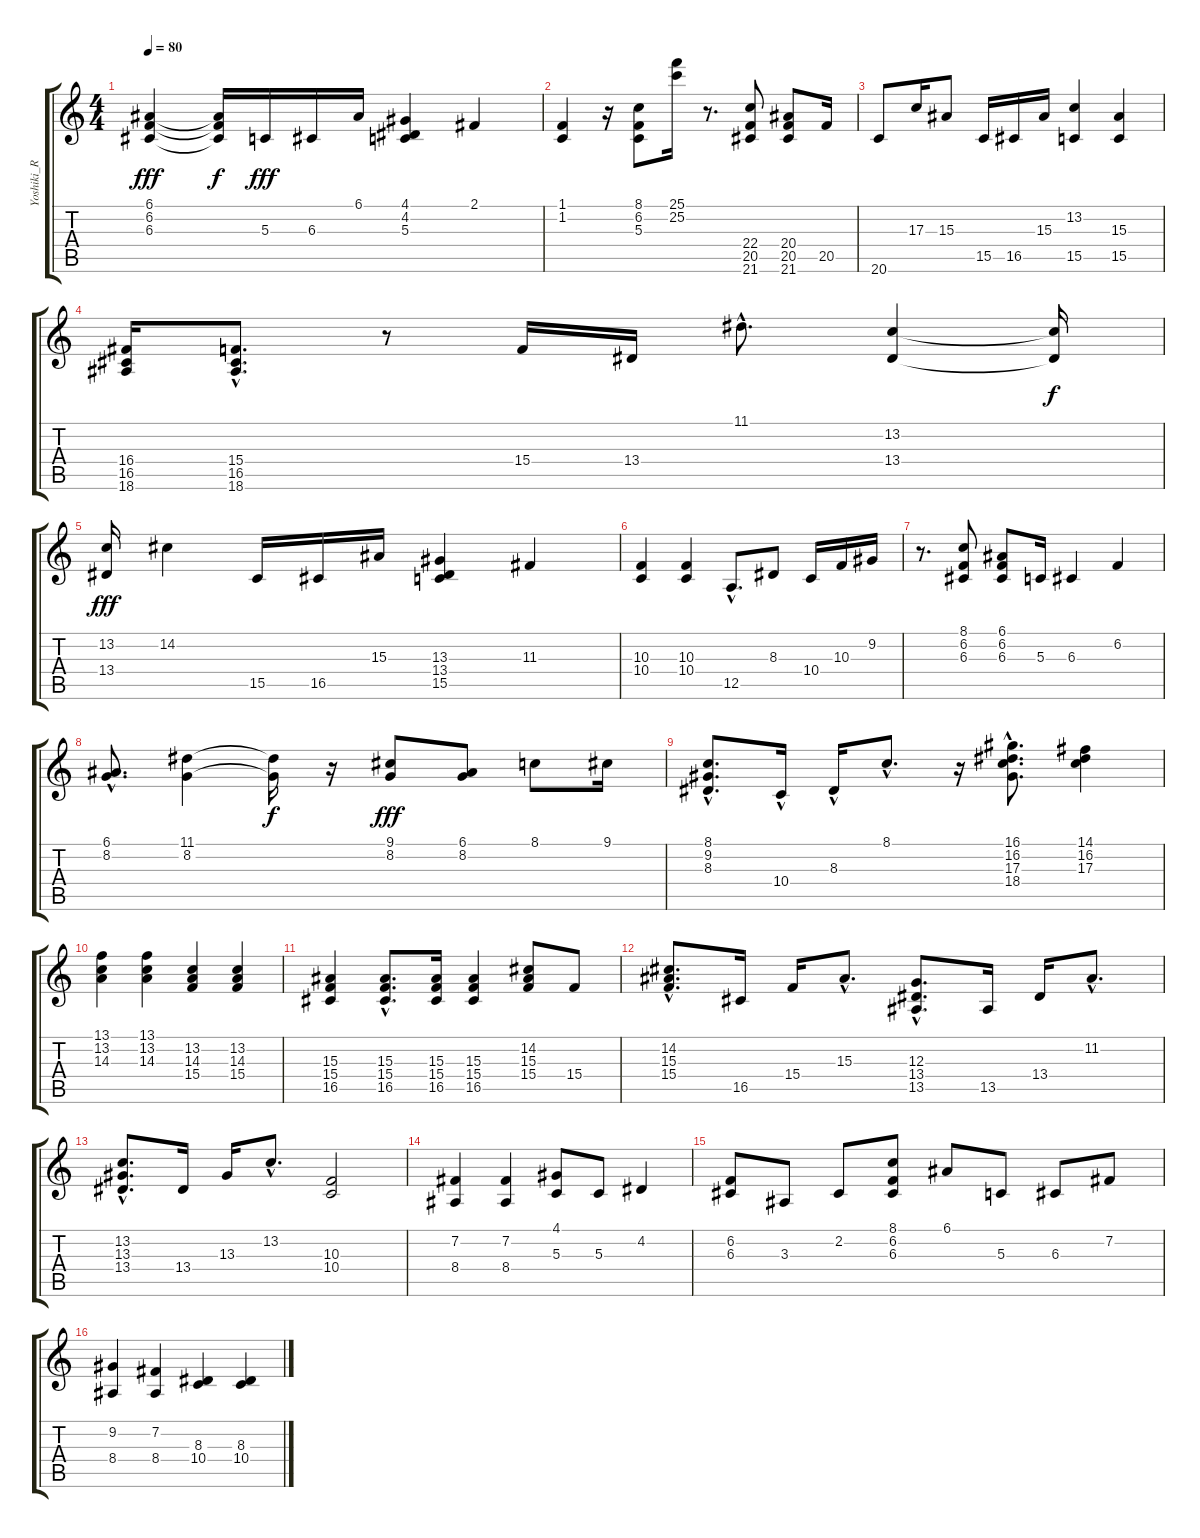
\track ("Yoshiki_R" "Yoshiki_R") {instrument acousticgrandpiano}
\staff {score tabs}
\tuning (E4 B3 G3 D3 A2 E2) {hide}
\ts (4 4)
\tempo 80
\clef g2
\ks c
(6.1 6.2 6.3).4{dy fff} (6.1{t} 6.2{t} 6.3{t}).16{dy f} 5.3.16{dy fff} 6.3.16 6.1.16 (4.1 4.2 5.3).4 2.1.4 |
(1.1 1.2).4 r.16 (8.1 6.2 5.3).8 (25.1 25.2).16 r.8{d} (22.4 20.5 21.6).8 (20.4 20.5 21.6).8 20.5.16 |
20.6.8 17.3.16 15.3.8 15.5.16 16.5.16 15.3.16 (13.2 15.5).4 (15.3 15.5).4 |
(16.4 16.5 18.6).16 (15.4{hac} 16.5{hac} 18.6{hac}).8{d} r.8 15.4.16 13.4.16 11.1{hac}.8{d} (13.2 13.4).4 (13.2{t} 13.4{t}).16{dy f} |
(13.2 13.4).16{dy fff} 14.2.4 15.5.16 16.5.16 15.3.16 (13.3 13.4 15.5).4 11.3.4 |
(10.3 10.4).4 (10.3 10.4).4 12.5{hac}.8{d} 8.3.8 10.4.16 10.3.16 9.2.16 |
r.8{d} (8.1 6.2 6.3).8 (6.1 6.2 6.3).8 5.3.16 6.3.4 6.2.4 |
(6.1{hac} 8.2{hac}).8{d} (11.1 8.2).4 (11.1{t} 8.2{t}).16{dy f} r.16 (9.1 8.2).8{dy fff} (6.1 8.2).8 8.1.8 9.1.16 |
(8.1{hac} 9.2{hac} 8.3{hac}).8{d} 10.4{hac}.16 8.3{hac}.16 8.1{hac}.8{d} r.16 (16.1{hac} 16.2{hac} 17.3{hac} 18.4{hac}).8{d} (14.1 16.2 17.3).4 |
(13.1 13.2 14.3).4 (13.1 13.2 14.3).4 (13.2 14.3 15.4).4 (13.2 14.3 15.4).4 |
(15.3 15.4 16.5).4 (15.3{hac} 15.4{hac} 16.5{hac}).8{d} (15.3 15.4 16.5).16 (15.3 15.4 16.5).4 (14.2 15.3 15.4).8 15.4.8 |
(14.2{hac} 15.3{hac} 15.4{hac}).8{d} 16.5.16 15.4.16 15.3{hac}.8{d} (12.3{hac} 13.4{hac} 13.5{hac}).8{d} 13.5.16 13.4.16 11.2{hac}.8{d} |
(13.2{hac} 13.3{hac} 13.4{hac}).8{d} 13.4.16 13.3.16 13.2{hac}.8{d} (10.3 10.4).2 |
(7.2 8.4).4 (7.2 8.4).4 (4.1 5.3).8 5.3.8 4.2.4 |
(6.2 6.3).8 3.3.8 2.2.8 (8.1 6.2 6.3).8 6.1.8 5.3.8 6.3.8 7.2.8 |
(9.2 8.4).4 (7.2 8.4).4 (8.3 10.4).4 (8.3 10.4).4
